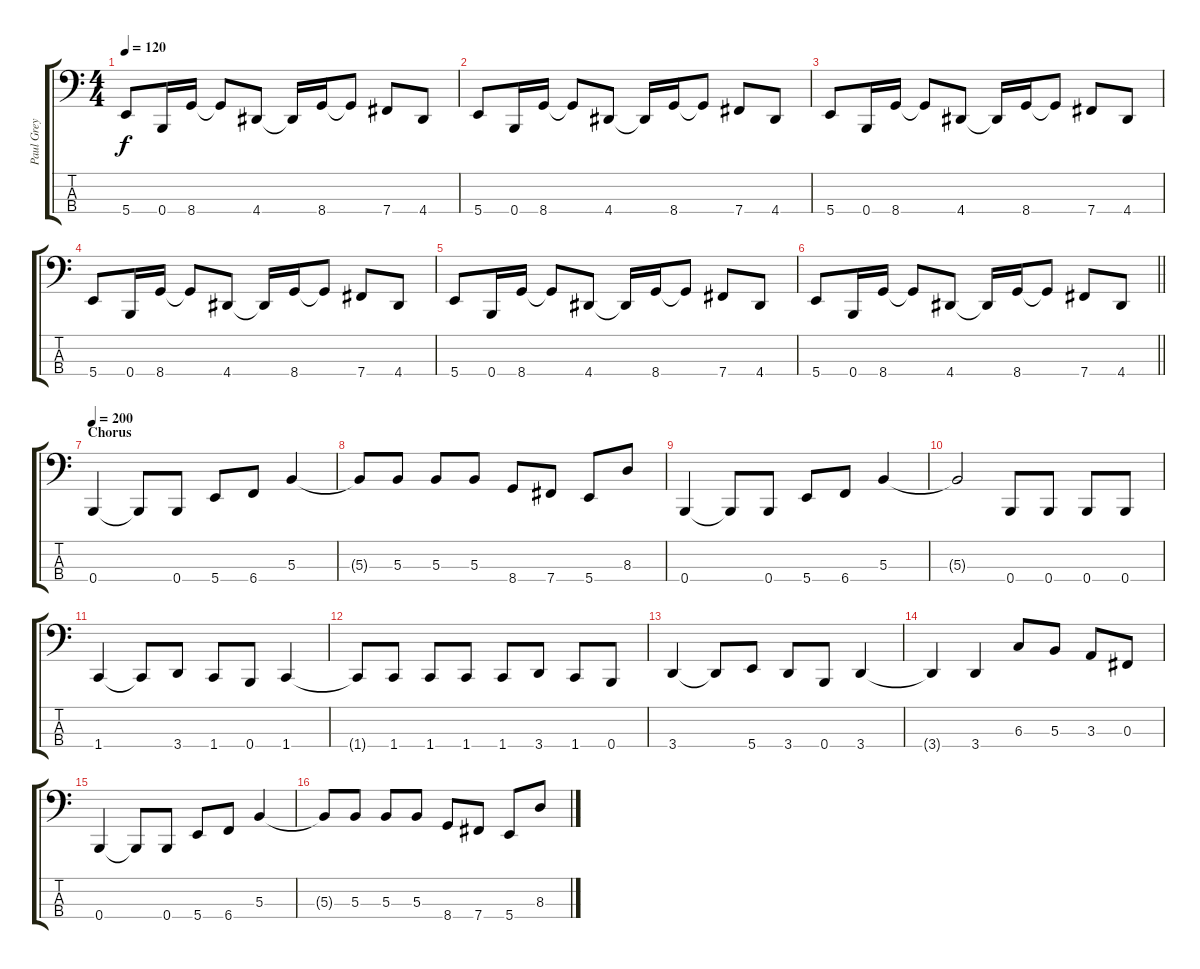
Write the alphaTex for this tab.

\track ("Paul Grey" "Paul Grey") {instrument electricbasspick}
\staff {score tabs}
\tuning (E2 B1 Gb1 B0) {hide}
\ts (4 4)
\tempo 120
\clef f4
\ks c
5.4.8{dy f} 0.4.16 8.4.16 8.4{t}.8 4.4.8 4.4{t}.16 8.4.16 8.4{t}.8 7.4.8 4.4.8 |
5.4.8 0.4.16 8.4.16 8.4{t}.8 4.4.8 4.4{t}.16 8.4.16 8.4{t}.8 7.4.8 4.4.8 |
5.4.8 0.4.16 8.4.16 8.4{t}.8 4.4.8 4.4{t}.16 8.4.16 8.4{t}.8 7.4.8 4.4.8 |
5.4.8 0.4.16 8.4.16 8.4{t}.8 4.4.8 4.4{t}.16 8.4.16 8.4{t}.8 7.4.8 4.4.8 |
5.4.8 0.4.16 8.4.16 8.4{t}.8 4.4.8 4.4{t}.16 8.4.16 8.4{t}.8 7.4.8 4.4.8 |
\barLineRight lightlight
5.4.8 0.4.16 8.4.16 8.4{t}.8 4.4.8 4.4{t}.16 8.4.16 8.4{t}.8 7.4.8 4.4.8 |
\section ("" "Chorus")
\tempo 200
0.4.4 0.4{t}.8 0.4.8 5.4.8 6.4.8 5.3.4 |
5.3{t}.8 5.3.8 5.3.8 5.3.8 8.4.8 7.4.8 5.4.8 8.3.8 |
0.4.4 0.4{t}.8 0.4.8 5.4.8 6.4.8 5.3.4 |
5.3{t}.2 0.4.8 0.4.8 0.4.8 0.4.8 |
1.4.4 1.4{t}.8 3.4.8 1.4.8 0.4.8 1.4.4 |
1.4{t}.8 1.4.8 1.4.8 1.4.8 1.4.8 3.4.8 1.4.8 0.4.8 |
3.4.4 3.4{t}.8 5.4.8 3.4.8 0.4.8 3.4.4 |
3.4{t}.4 3.4.4 6.3.8 5.3.8 3.3.8 0.3.8 |
0.4.4 0.4{t}.8 0.4.8 5.4.8 6.4.8 5.3.4 |
5.3{t}.8 5.3.8 5.3.8 5.3.8 8.4.8 7.4.8 5.4.8 8.3.8
